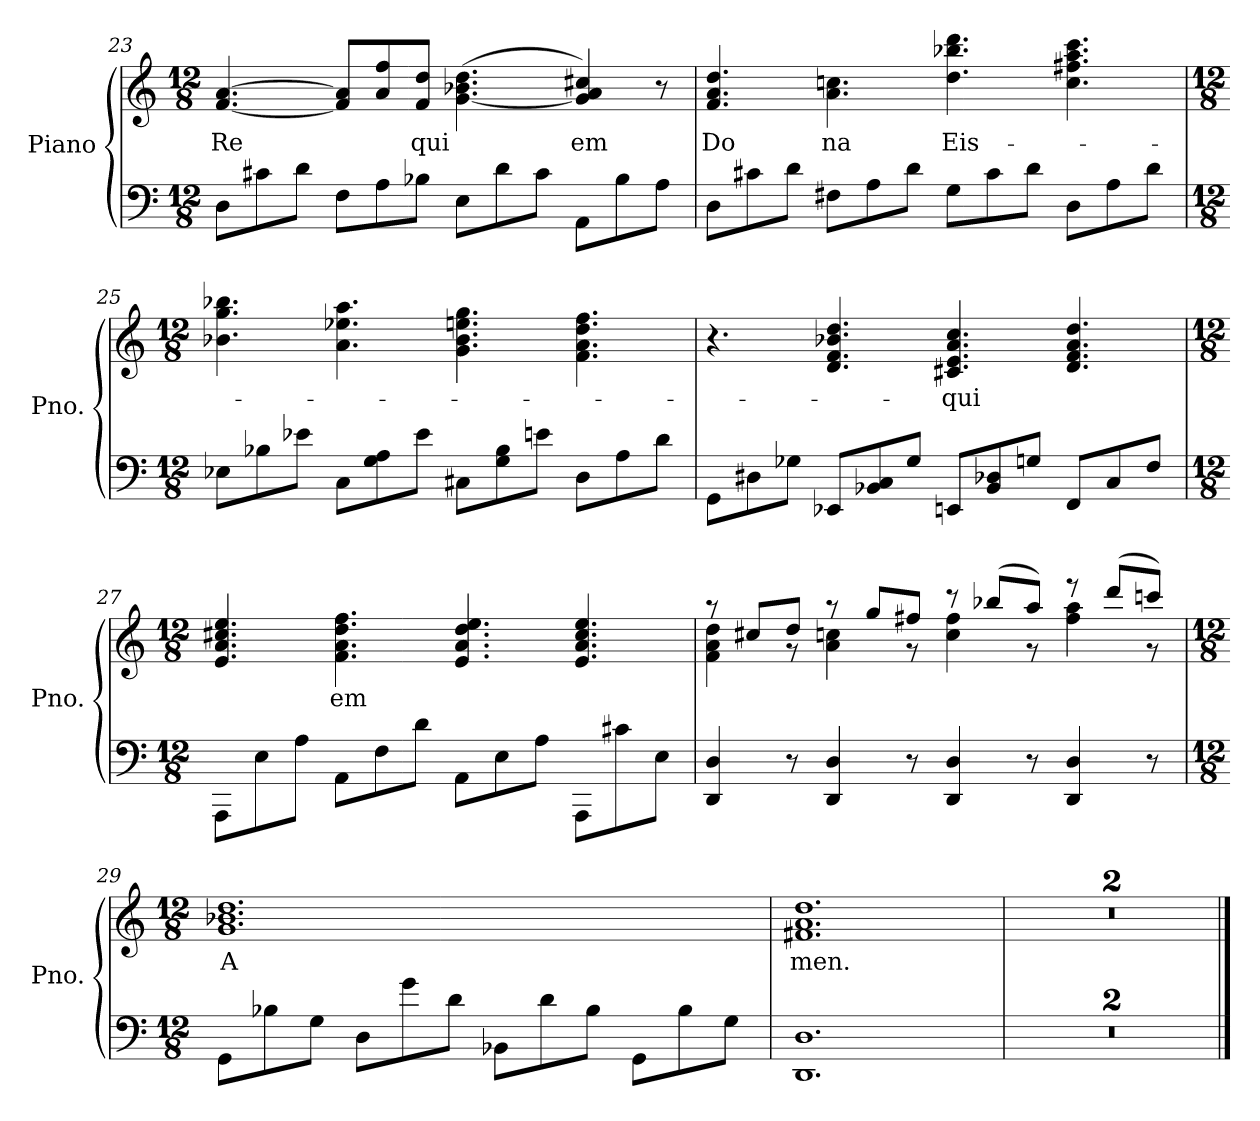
**kern	**kern	**text
*part1	*part1	*part1
*staff2	*staff1	*staff1
*I"Piano	*	*
*I'Pno.	*	*
!!LO:LB:g=z
*clefF4	*clefG2	*
*k[]	*k[]	*
*C:	*C:	*
*M12/8	*M12/8	*
=23	=23	=23
8D\L	[4.f/ [4.a/	Re
8c#X\	.	.
8d\J	.	.
8F\L	8f/] 8a/]L	.
8A\	8a/ 8ff/	.
8B-X\J	8f/ 8dd/J	qui
8E\L	([4.g\ 4.b-X\ 4.dd\	.
8d\	.	.
8c#\J	.	.
8AA\L	4g/] 4a/ 4cc#X/)	em
8B-\	.	.
8A\J	8r	.
=24	=24	=24
8D\L	4.f/ 4.a/ 4.dd/	Do
8c#X\	.	.
8d\J	.	.
8F#X\L	4.a\ 4.ccn\	na
8A\	.	.
8d\J	.	.
8G\L	4.dd\ 4.bb-X\ 4.ddd\	Eis-
8c#\	.	.
8d\J	.	.
8D\L	4.cc\ 4.ff#X\ 4.aa\ 4.ccc\	.
8A\	.	.
8d\J	.	.
!!LO:PB:g=z
=25	=25	=25
*M12/8	*M12/8	*
8E-X\L	4.b-X\ 4.gg\ 4.bb-X\	.
8B-X\	.	.
8e-X\J	.	.
8C\L	4.a\ 4.ee-X\ 4.aa\	.
8G\ 8A\	.	.
8e-\J	.	.
8C#X\L	4.g\ 4.b-\ 4.een\ 4.gg\	.
8G\ 8B-\	.	.
8en\J	.	.
8D\L	4.f\ 4.a\ 4.dd\ 4.ff\	.
8A\	.	.
8d\J	.	.
=26	=26	=26
8GG\L	4.r	.
8D#X\	.	.
8G-X\J	.	.
8EE-X/L	4.d/ 4.f/ 4.b-X/ 4.dd/	.
8BB-X/ 8C/	.	.
8G-/J	.	.
8EEn/L	4.c#X/ 4.e/ 4.a/ 4.cc/	qui
8BB-/ 8D-X/	.	.
8Gn/J	.	.
8FF/L	4.d/ 4.f/ 4.a/ 4.dd/	.
8C/	.	.
8F/J	.	.
!!LO:LB:g=z
=27	=27	=27
*M12/8	*M12/8	*
8AAA\L	4.e/ 4.a/ 4.cc#X/ 4.ee/	.
8E\	.	.
8A\J	.	.
8AA\L	4.f\ 4.a\ 4.dd\ 4.ff\	em
8F\	.	.
8d\J	.	.
8AA\L	4.e/ 4.a/ 4.dd/ 4.ee/	.
8E\	.	.
8A\J	.	.
8AAA\L	4.e/ 4.a/ 4.cc#/ 4.ee/	.
8c#X\	.	.
8E\J	.	.
=28	=28	=28
*	*^	*
4DD/ 4D/	8raa	4f\ 4a\ 4dd\	.
.	8cc#X/L	.	.
8r	8dd/J	8rg	.
4DD/ 4D/	8raa	4a\ 4ccn\	.
.	8gg/L	.	.
8r	8ff#X/J	8rg	.
4DD/ 4D/	8rccc	4cc\ 4ff#\	.
.	(8bb-X/L	.	.
8r	8aa/J)	8r	.
4DD/ 4D/	8reee	4ff#\ 4aa\	.
.	(8ddd/L	.	.
8r	8cccn/J)	8r	.
*	*v	*v	*
!!LO:LB:g=z
=29	=29	=29
*M12/8	*M12/8	*
8GG\L	1.g 1.b-X 1.dd	A
8B-X\	.	.
8G\J	.	.
8D\L	.	.
8g\	.	.
8d\J	.	.
8BB-X\L	.	.
8d\	.	.
8B-\J	.	.
8GG\L	.	.
8B-\	.	.
8G\J	.	.
=30	=30	=30
1.DD 1.D	1.f#X 1.a 1.dd	men.
=31	=31	=31
1.r	1.r	.
=32	=32	=32
1.r	1.r	.
==	==	==
*-	*-	*-
